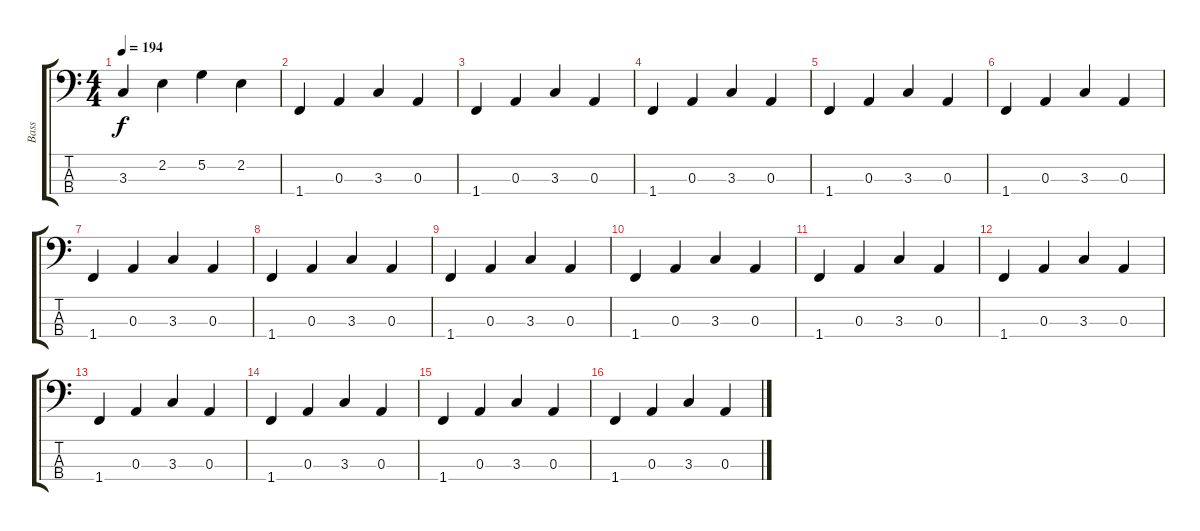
\track ("Bass" "Bass") {instrument electricbassfinger}
\staff {score tabs}
\tuning (G2 D2 A1 E1) {hide}
\ts (4 4)
\tempo 194
\clef f4
\ks c
3.3.4{dy f} 2.2.4 5.2.4 2.2.4 |
1.4.4 0.3.4 3.3.4 0.3.4 |
1.4.4 0.3.4 3.3.4 0.3.4 |
1.4.4 0.3.4 3.3.4 0.3.4 |
1.4.4 0.3.4 3.3.4 0.3.4 |
1.4.4 0.3.4 3.3.4 0.3.4 |
1.4.4 0.3.4 3.3.4 0.3.4 |
1.4.4 0.3.4 3.3.4 0.3.4 |
1.4.4 0.3.4 3.3.4 0.3.4 |
1.4.4 0.3.4 3.3.4 0.3.4 |
1.4.4 0.3.4 3.3.4 0.3.4 |
1.4.4 0.3.4 3.3.4 0.3.4 |
1.4.4 0.3.4 3.3.4 0.3.4 |
1.4.4 0.3.4 3.3.4 0.3.4 |
1.4.4 0.3.4 3.3.4 0.3.4 |
1.4.4 0.3.4 3.3.4 0.3.4
